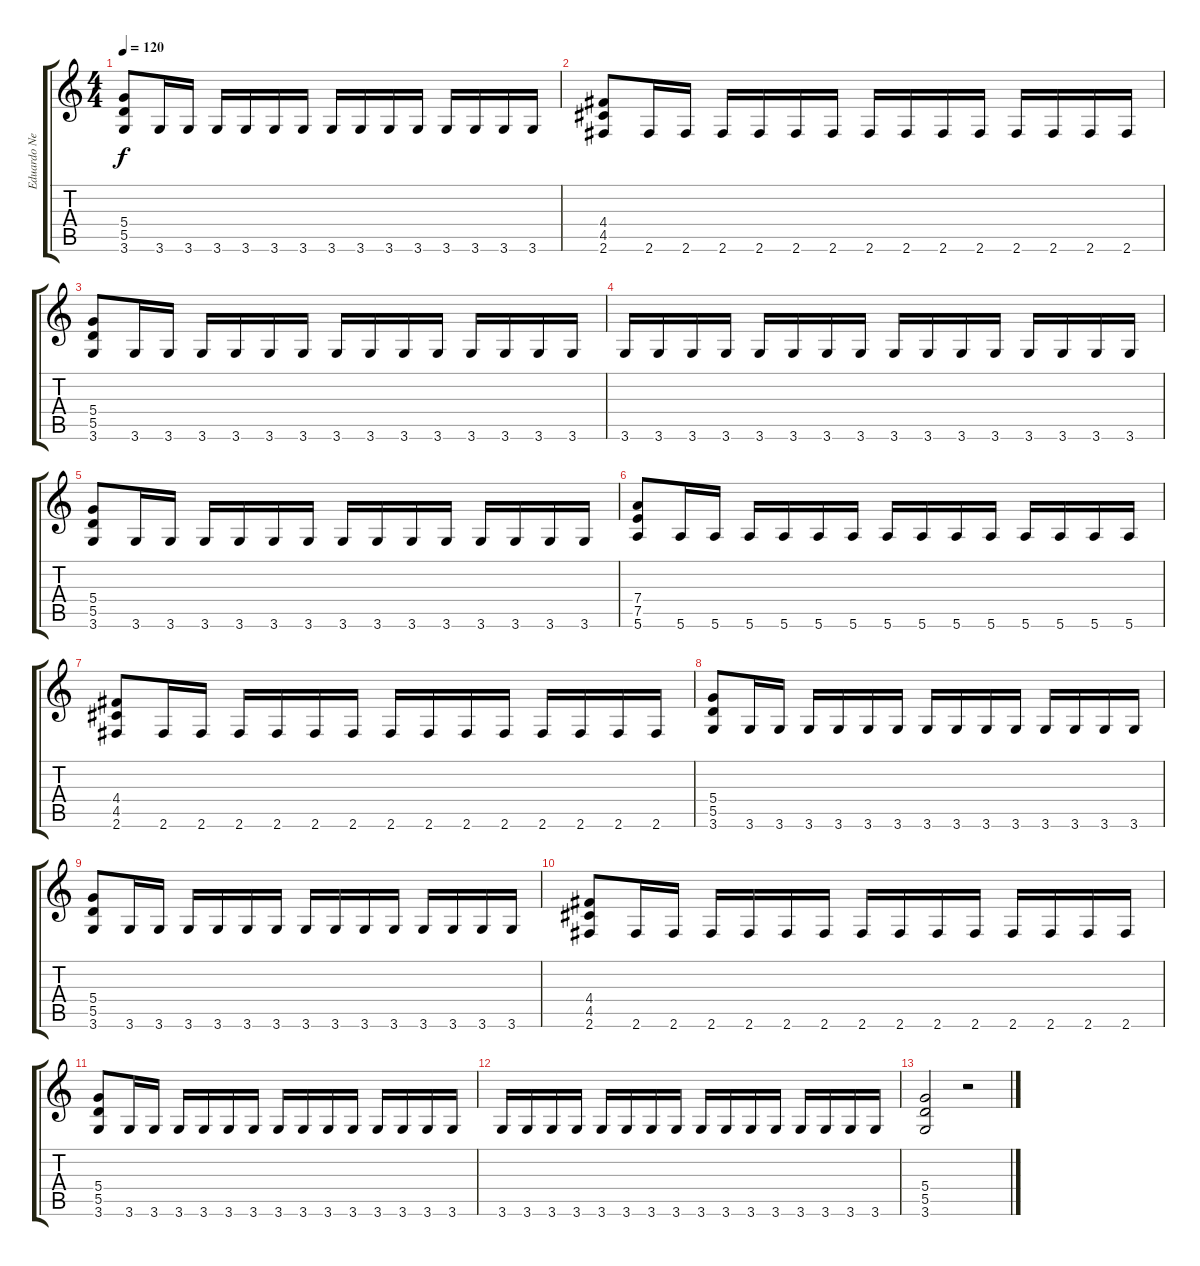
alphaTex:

\track ("Eduardo Neves - Guitar" "Eduardo Ne") {instrument distortionguitar}
\staff {score tabs}
\tuning (E4 B3 G3 D3 A2 E2) {hide}
\ts (4 4)
\tempo 120
\clef g2
\ks c
(5.4 5.5 3.6).8{dy f} 3.6.16 3.6.16 3.6.16 3.6.16 3.6.16 3.6.16 3.6.16 3.6.16 3.6.16 3.6.16 3.6.16 3.6.16 3.6.16 3.6.16 |
(4.4 4.5 2.6).8 2.6.16 2.6.16 2.6.16 2.6.16 2.6.16 2.6.16 2.6.16 2.6.16 2.6.16 2.6.16 2.6.16 2.6.16 2.6.16 2.6.16 |
(5.4 5.5 3.6).8 3.6.16 3.6.16 3.6.16 3.6.16 3.6.16 3.6.16 3.6.16 3.6.16 3.6.16 3.6.16 3.6.16 3.6.16 3.6.16 3.6.16 |
3.6.16 3.6.16 3.6.16 3.6.16 3.6.16 3.6.16 3.6.16 3.6.16 3.6.16 3.6.16 3.6.16 3.6.16 3.6.16 3.6.16 3.6.16 3.6.16 |
(5.4 5.5 3.6).8 3.6.16 3.6.16 3.6.16 3.6.16 3.6.16 3.6.16 3.6.16 3.6.16 3.6.16 3.6.16 3.6.16 3.6.16 3.6.16 3.6.16 |
(7.4 7.5 5.6).8 5.6.16 5.6.16 5.6.16 5.6.16 5.6.16 5.6.16 5.6.16 5.6.16 5.6.16 5.6.16 5.6.16 5.6.16 5.6.16 5.6.16 |
(4.4 4.5 2.6).8 2.6.16 2.6.16 2.6.16 2.6.16 2.6.16 2.6.16 2.6.16 2.6.16 2.6.16 2.6.16 2.6.16 2.6.16 2.6.16 2.6.16 |
(5.4 5.5 3.6).8 3.6.16 3.6.16 3.6.16 3.6.16 3.6.16 3.6.16 3.6.16 3.6.16 3.6.16 3.6.16 3.6.16 3.6.16 3.6.16 3.6.16 |
(5.4 5.5 3.6).8 3.6.16 3.6.16 3.6.16 3.6.16 3.6.16 3.6.16 3.6.16 3.6.16 3.6.16 3.6.16 3.6.16 3.6.16 3.6.16 3.6.16 |
(4.4 4.5 2.6).8 2.6.16 2.6.16 2.6.16 2.6.16 2.6.16 2.6.16 2.6.16 2.6.16 2.6.16 2.6.16 2.6.16 2.6.16 2.6.16 2.6.16 |
(5.4 5.5 3.6).8 3.6.16 3.6.16 3.6.16 3.6.16 3.6.16 3.6.16 3.6.16 3.6.16 3.6.16 3.6.16 3.6.16 3.6.16 3.6.16 3.6.16 |
3.6.16 3.6.16 3.6.16 3.6.16 3.6.16 3.6.16 3.6.16 3.6.16 3.6.16 3.6.16 3.6.16 3.6.16 3.6.16 3.6.16 3.6.16 3.6.16 |
(5.4 5.5 3.6).2 r.2
